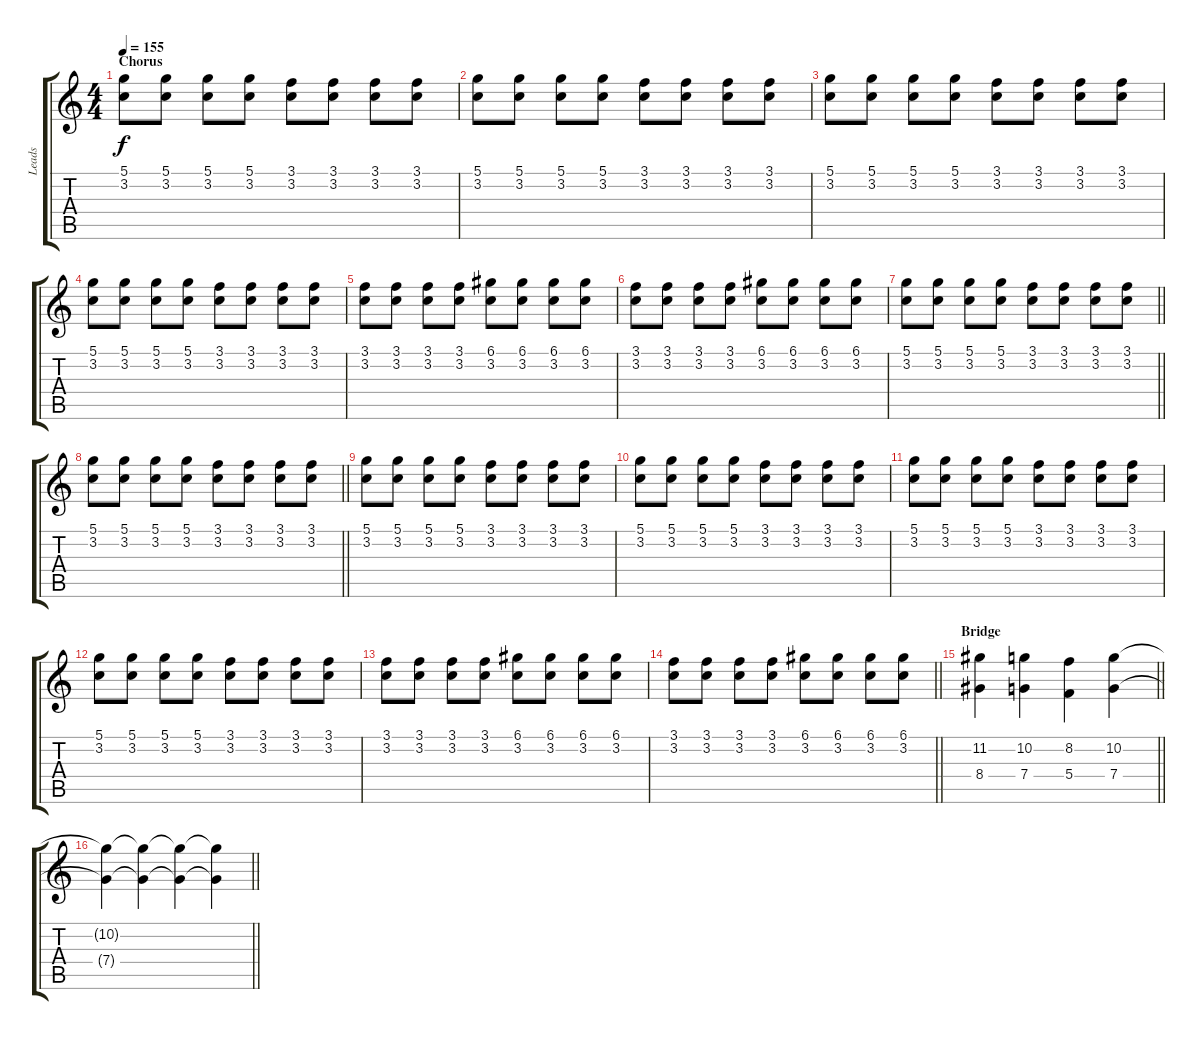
\track ("Leads" "Leads") {instrument distortionguitar}
\staff {score tabs}
\tuning (D4 A3 F3 C3 G2 C2) {hide}
\ts (4 4)
\section ("" "Chorus")
\tempo 155
\clef g2
\ks c
(5.1 3.2).8{dy f} (5.1 3.2).8 (5.1 3.2).8 (5.1 3.2).8 (3.1 3.2).8 (3.1 3.2).8 (3.1 3.2).8 (3.1 3.2).8 |
(5.1 3.2).8 (5.1 3.2).8 (5.1 3.2).8 (5.1 3.2).8 (3.1 3.2).8 (3.1 3.2).8 (3.1 3.2).8 (3.1 3.2).8 |
(5.1 3.2).8 (5.1 3.2).8 (5.1 3.2).8 (5.1 3.2).8 (3.1 3.2).8 (3.1 3.2).8 (3.1 3.2).8 (3.1 3.2).8 |
(5.1 3.2).8 (5.1 3.2).8 (5.1 3.2).8 (5.1 3.2).8 (3.1 3.2).8 (3.1 3.2).8 (3.1 3.2).8 (3.1 3.2).8 |
(3.1 3.2).8 (3.1 3.2).8 (3.1 3.2).8 (3.1 3.2).8 (6.1 3.2).8 (6.1 3.2).8 (6.1 3.2).8 (6.1 3.2).8 |
(3.1 3.2).8 (3.1 3.2).8 (3.1 3.2).8 (3.1 3.2).8 (6.1 3.2).8 (6.1 3.2).8 (6.1 3.2).8 (6.1 3.2).8 |
\barLineRight lightlight
(5.1 3.2).8 (5.1 3.2).8 (5.1 3.2).8 (5.1 3.2).8 (3.1 3.2).8 (3.1 3.2).8 (3.1 3.2).8 (3.1 3.2).8 |
\barLineRight lightlight
(5.1 3.2).8 (5.1 3.2).8 (5.1 3.2).8 (5.1 3.2).8 (3.1 3.2).8 (3.1 3.2).8 (3.1 3.2).8 (3.1 3.2).8 |
\section ("" "")
(5.1 3.2).8 (5.1 3.2).8 (5.1 3.2).8 (5.1 3.2).8 (3.1 3.2).8 (3.1 3.2).8 (3.1 3.2).8 (3.1 3.2).8 |
(5.1 3.2).8 (5.1 3.2).8 (5.1 3.2).8 (5.1 3.2).8 (3.1 3.2).8 (3.1 3.2).8 (3.1 3.2).8 (3.1 3.2).8 |
(5.1 3.2).8 (5.1 3.2).8 (5.1 3.2).8 (5.1 3.2).8 (3.1 3.2).8 (3.1 3.2).8 (3.1 3.2).8 (3.1 3.2).8 |
(5.1 3.2).8 (5.1 3.2).8 (5.1 3.2).8 (5.1 3.2).8 (3.1 3.2).8 (3.1 3.2).8 (3.1 3.2).8 (3.1 3.2).8 |
(3.1 3.2).8 (3.1 3.2).8 (3.1 3.2).8 (3.1 3.2).8 (6.1 3.2).8 (6.1 3.2).8 (6.1 3.2).8 (6.1 3.2).8 |
\barLineRight lightlight
(3.1 3.2).8 (3.1 3.2).8 (3.1 3.2).8 (3.1 3.2).8 (6.1 3.2).8 (6.1 3.2).8 (6.1 3.2).8 (6.1 3.2).8 |
\section ("" "Bridge")
\barLineRight lightlight
(11.2 8.4).4 (10.2 7.4).4 (8.2 5.4).4 (10.2 7.4).4 |
\barLineRight lightlight
(10.2{t} 7.4{t}).4 (10.2{t} 7.4{t}).4 (10.2{t} 7.4{t}).4 (10.2{t} 7.4{t}).4
